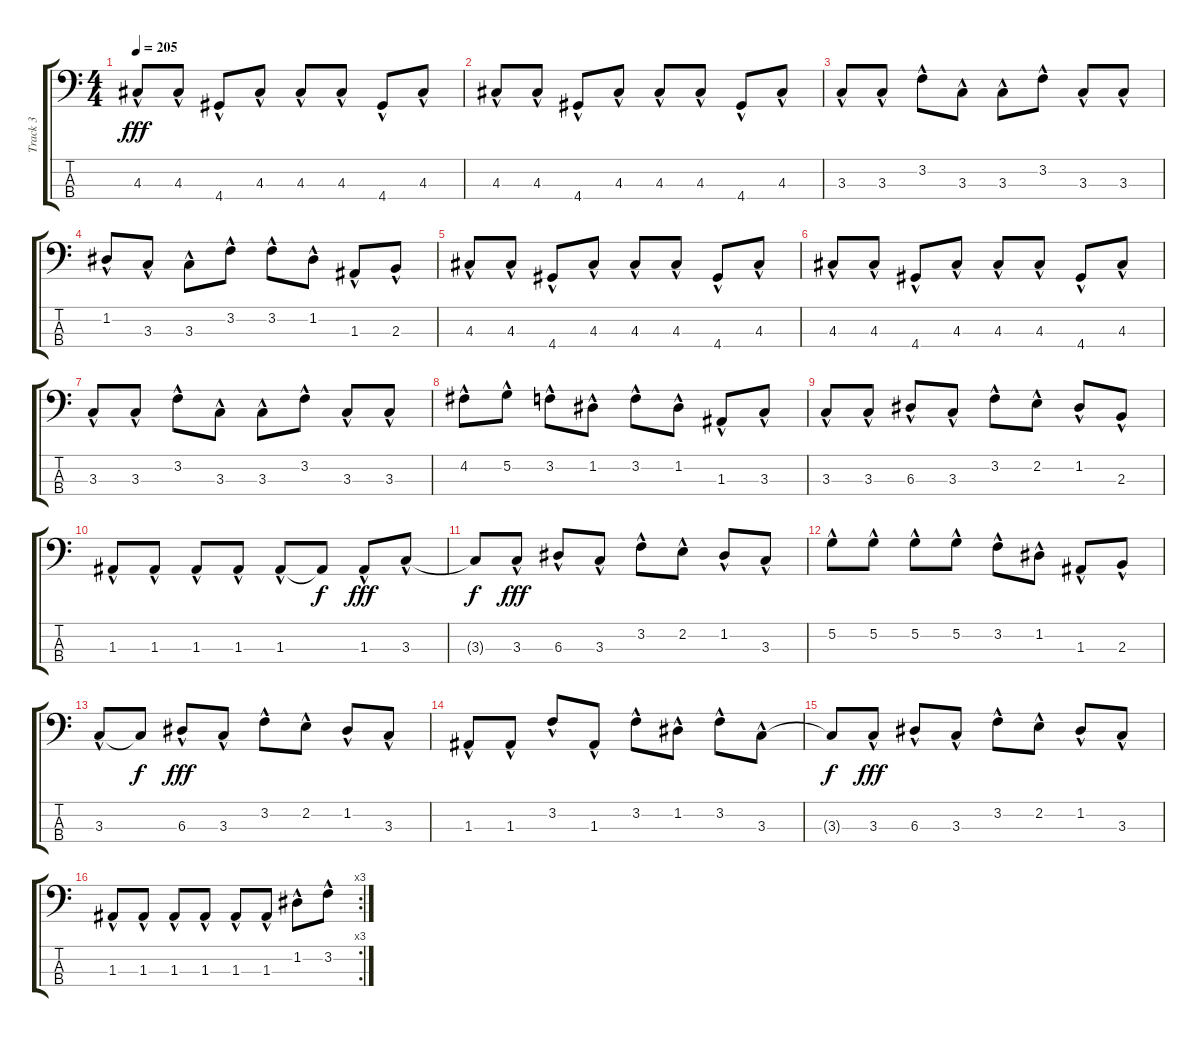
\track ("Track 3" "Track 3") {instrument slapbass1}
\staff {score tabs}
\tuning (G2 D2 A1 E1) {hide}
\ts (4 4)
\tempo 205
\clef f4
\ks c
4.3{hac}.8{dy fff} 4.3{hac}.8 4.4{hac}.8 4.3{hac}.8 4.3{hac}.8 4.3{hac}.8 4.4{hac}.8 4.3{hac}.8 |
4.3{hac}.8 4.3{hac}.8 4.4{hac}.8 4.3{hac}.8 4.3{hac}.8 4.3{hac}.8 4.4{hac}.8 4.3{hac}.8 |
3.3{hac}.8 3.3{hac}.8 3.2{hac}.8 3.3{hac}.8 3.3{hac}.8 3.2{hac}.8 3.3{hac}.8 3.3{hac}.8 |
1.2{hac}.8 3.3{hac}.8 3.3{hac}.8 3.2{hac}.8 3.2{hac}.8 1.2{hac}.8 1.3{hac}.8 2.3{hac}.8 |
4.3{hac}.8 4.3{hac}.8 4.4{hac}.8 4.3{hac}.8 4.3{hac}.8 4.3{hac}.8 4.4{hac}.8 4.3{hac}.8 |
4.3{hac}.8 4.3{hac}.8 4.4{hac}.8 4.3{hac}.8 4.3{hac}.8 4.3{hac}.8 4.4{hac}.8 4.3{hac}.8 |
3.3{hac}.8 3.3{hac}.8 3.2{hac}.8 3.3{hac}.8 3.3{hac}.8 3.2{hac}.8 3.3{hac}.8 3.3{hac}.8 |
4.2{hac}.8 5.2{hac}.8 3.2{hac}.8 1.2{hac}.8 3.2{hac}.8 1.2{hac}.8 1.3{hac}.8 3.3{hac}.8 |
3.3{hac}.8 3.3{hac}.8 6.3{hac}.8 3.3{hac}.8 3.2{hac}.8 2.2{hac}.8 1.2{hac}.8 2.3{hac}.8 |
1.3{hac}.8 1.3{hac}.8 1.3{hac}.8 1.3{hac}.8 1.3{hac}.8 1.3{t}.8{dy f} 1.3{hac}.8{dy fff} 3.3{hac}.8 |
3.3{t}.8{dy f} 3.3{hac}.8{dy fff} 6.3{hac}.8 3.3{hac}.8 3.2{hac}.8 2.2{hac}.8 1.2{hac}.8 3.3{hac}.8 |
5.2{hac}.8 5.2{hac}.8 5.2{hac}.8 5.2{hac}.8 3.2{hac}.8 1.2{hac}.8 1.3{hac}.8 2.3{hac}.8 |
3.3{hac}.8 3.3{t}.8{dy f} 6.3{hac}.8{dy fff} 3.3{hac}.8 3.2{hac}.8 2.2{hac}.8 1.2{hac}.8 3.3{hac}.8 |
1.3{hac}.8 1.3{hac}.8 3.2{hac}.8 1.3{hac}.8 3.2{hac}.8 1.2{hac}.8 3.2{hac}.8 3.3{hac}.8 |
3.3{t}.8{dy f} 3.3{hac}.8{dy fff} 6.3{hac}.8 3.3{hac}.8 3.2{hac}.8 2.2{hac}.8 1.2{hac}.8 3.3{hac}.8 |
\rc 3
1.3{hac}.8 1.3{hac}.8 1.3{hac}.8 1.3{hac}.8 1.3{hac}.8 1.3{hac}.8 1.2{hac}.8 3.2{hac}.8
